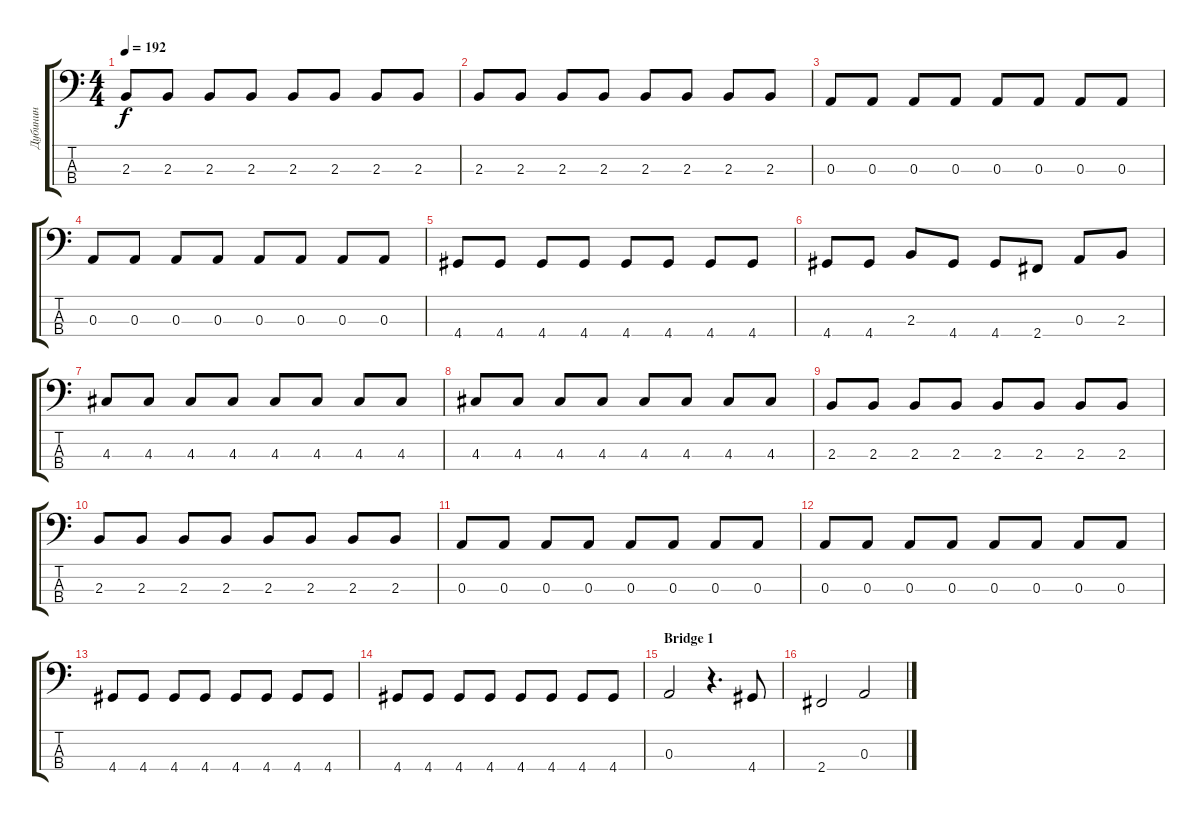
\track ("Дубинин" "Дубинин") {instrument electricbasspick}
\staff {score tabs}
\tuning (G2 D2 A1 E1) {hide}
\ts (4 4)
\tempo 192
\clef f4
\ks c
2.3.8{dy f} 2.3.8 2.3.8 2.3.8 2.3.8 2.3.8 2.3.8 2.3.8 |
2.3.8 2.3.8 2.3.8 2.3.8 2.3.8 2.3.8 2.3.8 2.3.8 |
0.3.8 0.3.8 0.3.8 0.3.8 0.3.8 0.3.8 0.3.8 0.3.8 |
0.3.8 0.3.8 0.3.8 0.3.8 0.3.8 0.3.8 0.3.8 0.3.8 |
4.4.8 4.4.8 4.4.8 4.4.8 4.4.8 4.4.8 4.4.8 4.4.8 |
4.4.8 4.4.8 2.3.8 4.4.8 4.4.8 2.4.8 0.3.8 2.3.8 |
4.3.8 4.3.8 4.3.8 4.3.8 4.3.8 4.3.8 4.3.8 4.3.8 |
4.3.8 4.3.8 4.3.8 4.3.8 4.3.8 4.3.8 4.3.8 4.3.8 |
2.3.8 2.3.8 2.3.8 2.3.8 2.3.8 2.3.8 2.3.8 2.3.8 |
2.3.8 2.3.8 2.3.8 2.3.8 2.3.8 2.3.8 2.3.8 2.3.8 |
0.3.8 0.3.8 0.3.8 0.3.8 0.3.8 0.3.8 0.3.8 0.3.8 |
0.3.8 0.3.8 0.3.8 0.3.8 0.3.8 0.3.8 0.3.8 0.3.8 |
4.4.8 4.4.8 4.4.8 4.4.8 4.4.8 4.4.8 4.4.8 4.4.8 |
4.4.8 4.4.8 4.4.8 4.4.8 4.4.8 4.4.8 4.4.8 4.4.8 |
\section ("" "Bridge 1")
0.3.2 r.4{d} 4.4.8 |
2.4.2 0.3.2
